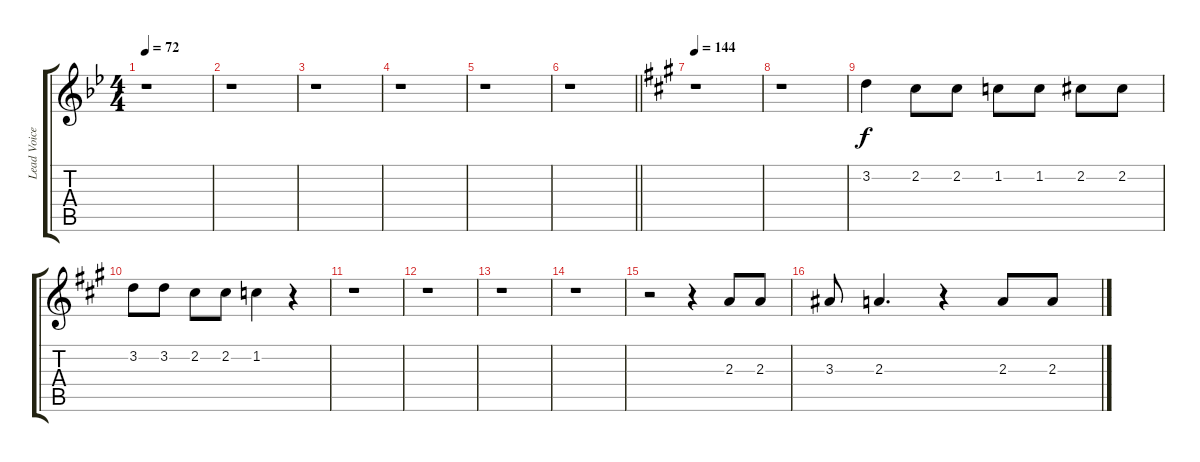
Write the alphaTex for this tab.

\track ("Lead Voice" "Lead Voice") {instrument acousticguitarsteel}
\staff {score tabs}
\tuning (E4 B3 G3 D3 A2 E2) {hide}
\ts (4 4)
\tempo 72
\clef g2
\ks bb
r.1{dy f} |
r.1 |
r.1 |
r.1 |
r.1 |
\barLineRight lightlight
r.1 |
\tempo 144
\ks a
r.1 |
r.1 |
3.2.4 2.2.8 2.2.8 1.2.8 1.2.8 2.2.8 2.2.8 |
3.2.8 3.2.8 2.2.8 2.2.8 1.2.4 r.4 |
r.1 |
r.1 |
r.1 |
r.1 |
r.2 r.4 2.3.8 2.3.8 |
3.3.8 2.3.4{d} r.4 2.3.8 2.3.8
